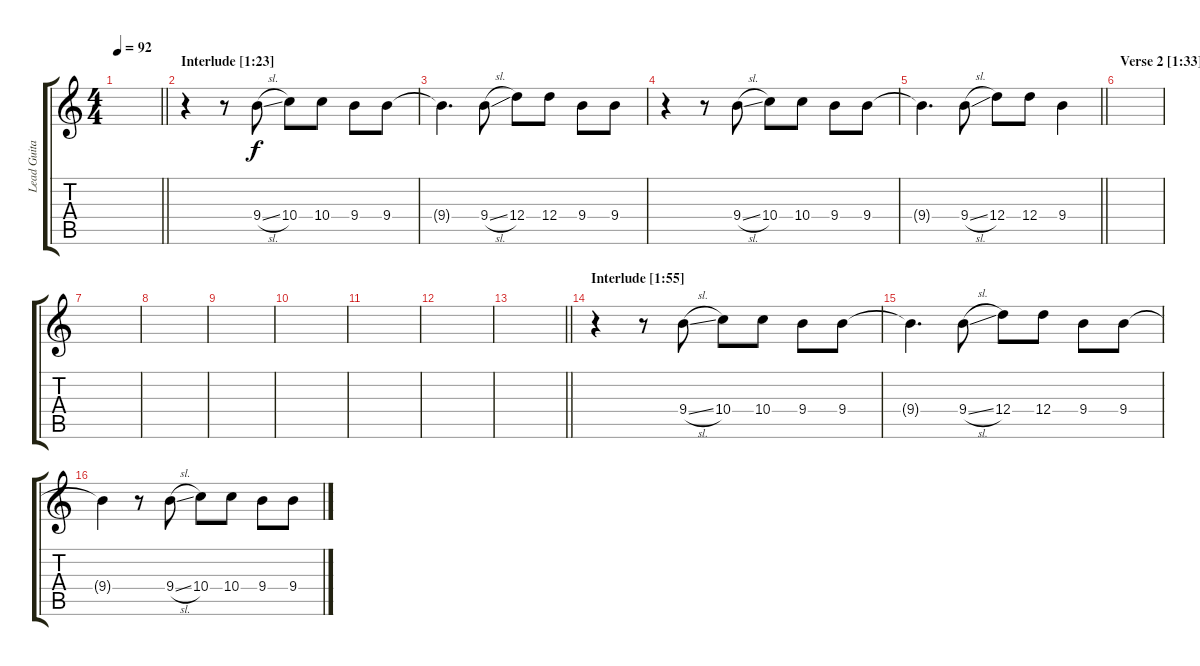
\track ("Lead Guitar I" "Lead Guita") {instrument acousticguitarsteel}
\staff {score tabs}
\tuning (E4 B3 G3 D3 A2 E2) {hide}
\ts (4 4)
\tempo 92
\clef g2
\barLineRight lightlight
\ks c
|
\section ("" "Interlude [1:23]")
r.4 r.8 9.4{sl}.8 10.4.8 10.4.8 9.4.8 9.4.8 |
9.4{t}.4{d} 9.4{sl}.8 12.4.8 12.4.8 9.4.8 9.4.8 |
r.4 r.8 9.4{sl}.8 10.4.8 10.4.8 9.4.8 9.4.8 |
\barLineRight lightlight
9.4{t}.4{d} 9.4{sl}.8 12.4.8 12.4.8 9.4.4 |
\section ("" "Verse 2 [1:33]")
|
|
|
|
|
|
|
\barLineRight lightlight
|
\section ("" "Interlude [1:55]")
r.4 r.8 9.4{sl}.8 10.4.8 10.4.8 9.4.8 9.4.8 |
9.4{t}.4{d} 9.4{sl}.8 12.4.8 12.4.8 9.4.8 9.4.8 |
9.4{t}.4 r.8 9.4{sl}.8 10.4.8 10.4.8 9.4.8 9.4.8
